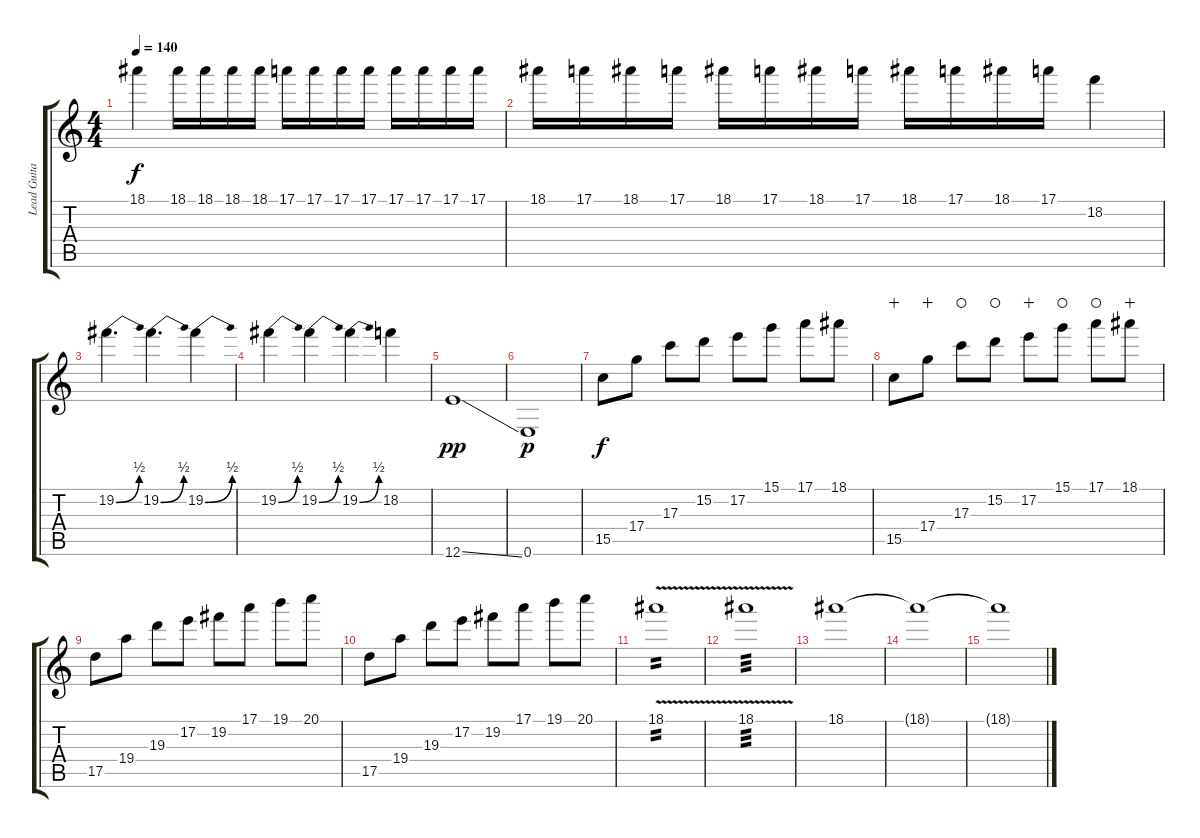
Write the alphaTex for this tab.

\track ("Lead Guitar" "Lead Guita") {instrument overdrivenguitar}
\staff {score tabs}
\tuning (E4 B3 G3 D3 A2 E2) {hide}
\ts (4 4)
\tempo 140
\clef g2
\ks c
18.1.4{dy f} 18.1.16 18.1.16 18.1.16 18.1.16 17.1.16 17.1.16 17.1.16 17.1.16 17.1.16 17.1.16 17.1.16 17.1.16 |
18.1.16 17.1.16 18.1.16 17.1.16 18.1.16 17.1.16 18.1.16 17.1.16 18.1.16 17.1.16 18.1.16 17.1.16 18.2.4 |
19.2{be (bend 0 0 60 2)}.4{d} 19.2{be (bend 0 0 60 2)}.4{d} 19.2{be (bend 0 0 60 2)}.4 |
19.2{be (bend 0 0 60 2)}.4 19.2{be (bend 0 0 60 2)}.4 19.2{be (bend 0 0 60 2)}.4 18.2.4 |
12.6{ss}.1{dy pp} |
0.6.1{dy p} |
15.5.8{dy f} 17.4.8 17.3.8 15.2.8 17.2.8 15.1.8 17.1.8 18.1.8 |
15.5.8{wahc} 17.4.8{wahc} 17.3.8{waho} 15.2.8{waho} 17.2.8{wahc} 15.1.8{waho} 17.1.8{waho} 18.1.8{wahc} |
17.5.8 19.4.8 19.3.8 17.2.8 19.2.8 17.1.8 19.1.8 20.1.8 |
17.5.8 19.4.8 19.3.8 17.2.8 19.2.8 17.1.8 19.1.8 20.1.8 |
18.1{v}.1{tp 2} |
18.1{v}.1{tp 3} |
18.1.1 |
18.1{t}.1 |
18.1{t}.1
